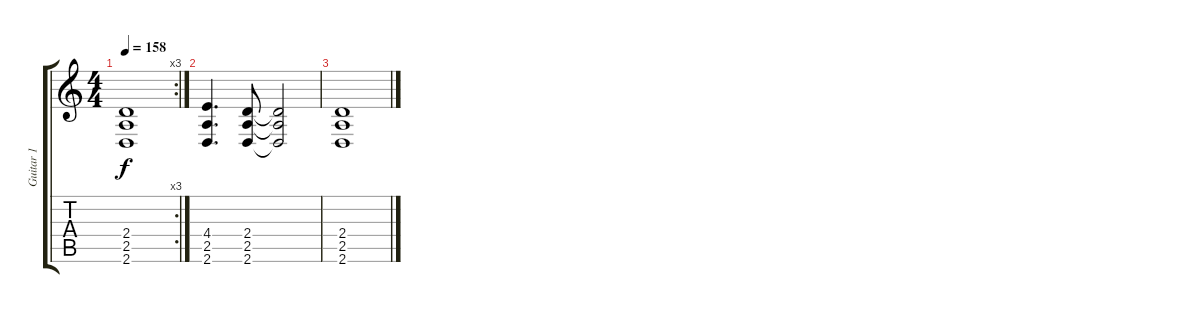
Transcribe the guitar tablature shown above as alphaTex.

\track ("Guitar 1" "Guitar 1") {instrument overdrivenguitar}
\staff {score tabs}
\tuning (E4 C4 G3 C3 G2 C2) {hide}
\rc 3
\ts (4 4)
\tempo 158
\clef g2
\ks c
(2.4{t} 2.5{t} 2.6{t}).1{dy f} |
(4.4 2.5 2.6).4{d} (2.4 2.5 2.6).8 (2.4{t} 2.5{t} 2.6{t}).2 |
(2.4 2.5 2.6).1
